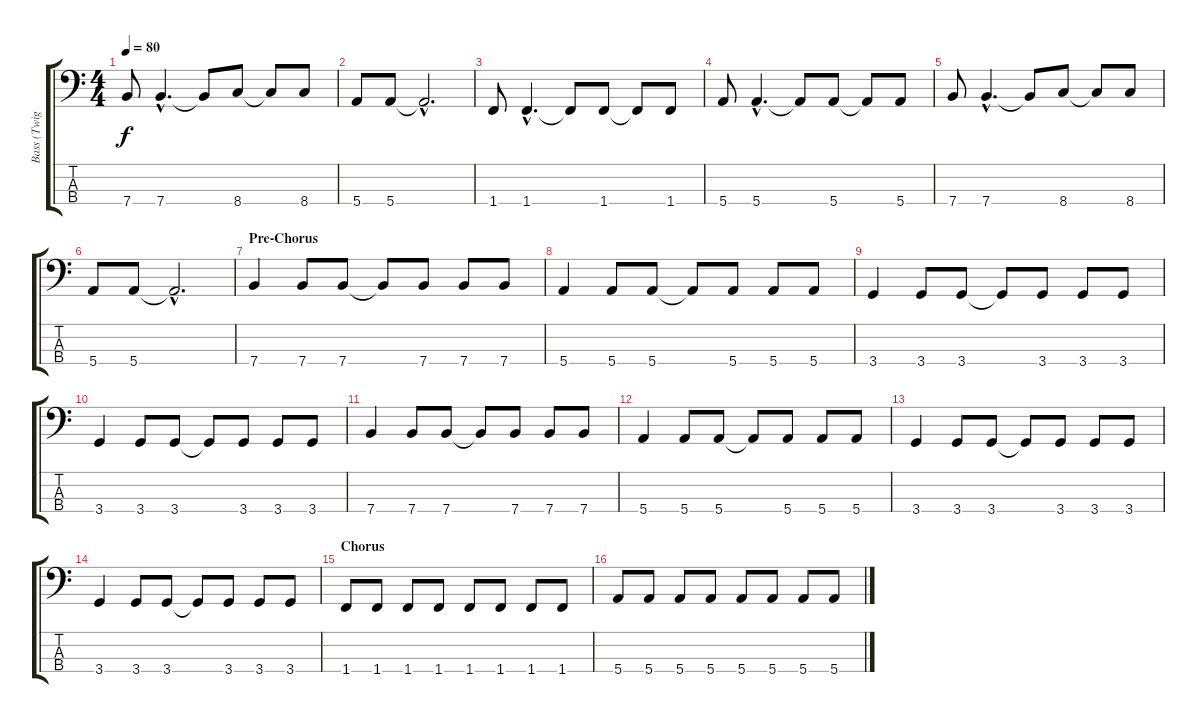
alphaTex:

\track ("Bass (Twiggy Ramirez)" "Bass (Twig") {instrument electricbassfinger}
\staff {score tabs}
\tuning (G2 D2 A1 E1) {hide}
\ts (4 4)
\tempo 80
\clef f4
\ks c
7.4.8{dy f} 7.4{hac}.4{d} 7.4{t}.8 8.4.8 8.4{t}.8 8.4.8 |
5.4.8 5.4.8 5.4{hac t}.2{d} |
1.4.8 1.4{hac}.4{d} 1.4{t}.8 1.4.8 1.4{t}.8 1.4.8 |
5.4.8 5.4{hac}.4{d} 5.4{t}.8 5.4.8 5.4{t}.8 5.4.8 |
7.4.8 7.4{hac}.4{d} 7.4{t}.8 8.4.8 8.4{t}.8 8.4.8 |
5.4.8 5.4.8 5.4{hac t}.2{d} |
\section ("" "Pre-Chorus")
7.4.4 7.4.8 7.4.8 7.4{t}.8 7.4.8 7.4.8 7.4.8 |
5.4.4 5.4.8 5.4.8 5.4{t}.8 5.4.8 5.4.8 5.4.8 |
3.4.4 3.4.8 3.4.8 3.4{t}.8 3.4.8 3.4.8 3.4.8 |
3.4.4 3.4.8 3.4.8 3.4{t}.8 3.4.8 3.4.8 3.4.8 |
7.4.4 7.4.8 7.4.8 7.4{t}.8 7.4.8 7.4.8 7.4.8 |
5.4.4 5.4.8 5.4.8 5.4{t}.8 5.4.8 5.4.8 5.4.8 |
3.4.4 3.4.8 3.4.8 3.4{t}.8 3.4.8 3.4.8 3.4.8 |
3.4.4 3.4.8 3.4.8 3.4{t}.8 3.4.8 3.4.8 3.4.8 |
\section ("" "Chorus")
1.4.8 1.4.8 1.4.8 1.4.8 1.4.8 1.4.8 1.4.8 1.4.8 |
5.4.8 5.4.8 5.4.8 5.4.8 5.4.8 5.4.8 5.4.8 5.4.8
